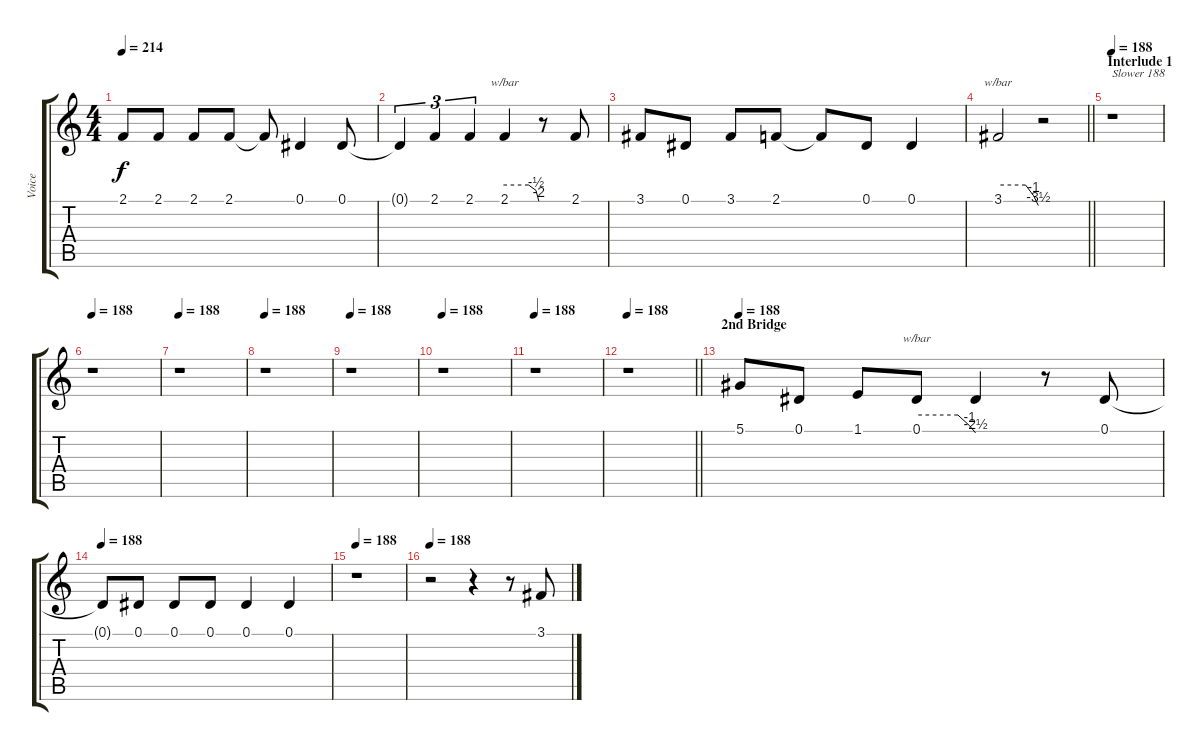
\track ("Voice" "Voice") {instrument lead6voice}
\staff {score tabs}
\tuning (Eb4 Bb3 Gb3 Db3 Ab2 Eb2) {hide}
\ts (4 4)
\tempo 214
\clef g2
\ks c
2.1.8{dy f} 2.1.8 2.1.8 2.1.8 2.1{t}.8 0.1.4 0.1.8 |
0.1{t}.4{tu (3 2)} 2.1.4{tu (3 2)} 2.1.4{tu (3 2)} 2.1.4{tbe (custom default 0 0 42 0 55 -2 60 -8)} r.8 2.1.8 |
3.1.8 0.1.8 3.1.8 2.1.8 2.1{t}.8 0.1.8 0.1.4 |
\barLineRight lightlight
3.1.2{tbe (custom default 0 0 41 0 53 -4 60 -14)} r.2 |
\section ("" "Interlude 1")
\tempo 188
r.1{txt "Slower 188"} |
\tempo 188
r.1 |
\tempo 188
r.1 |
\tempo 188
r.1 |
\tempo 188
r.1 |
\tempo 188
r.1 |
\tempo 188
r.1 |
\tempo 188
\barLineRight lightlight
r.1 |
\section ("" "2nd Bridge")
\tempo 188
5.1.8 0.1.8 1.1.8 0.1.8{tbe (custom default 0 0 42 0 54 -4 60 -10)} 0.1{t}.4 r.8 0.1.8 |
\tempo 188
0.1{t}.8 0.1.8 0.1.8 0.1.8 0.1.4 0.1.4 |
\tempo 188
r.1 |
\tempo 188
r.2 r.4 r.8 3.1.8
